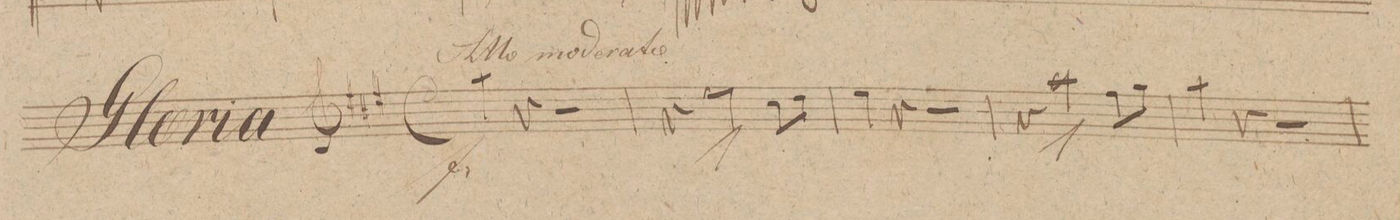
**kern	**dynam
*I"Oboi 1mo	*
*clefG2	*
*k[f#c#g#]	*
*met(c|)	*
*M2/2	*
4aa\	f
4r	.
2r	.
=2	=2
4r	.
*2\right	*
2ee^<\	.
8cc#\L	.
8dd\J	.
=3	=3
4ee\	.
4r	.
2r	.
=4	=4
4r	.
2aa^<\	.
8ff#\L	.
8gg#\J	.
=5	=5
4aa\	.
4r	.
2r	.
=6	=6
*-	*-
